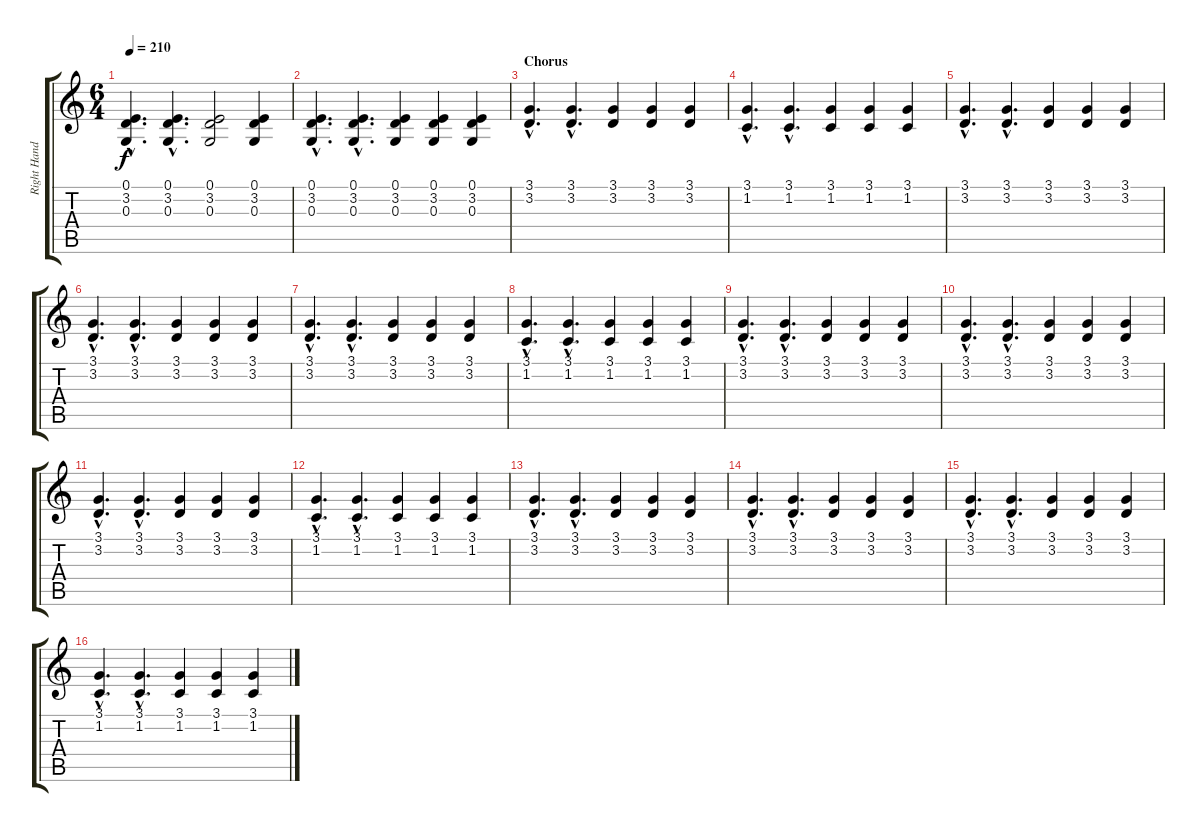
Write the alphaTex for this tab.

\track ("Right Hand" "Right Hand") {instrument acousticgrandpiano}
\staff {score tabs}
\tuning (E4 B3 G3 D3 A2 E2) {hide}
\ts (6 4)
\tempo 210
\clef g2
\ks c
(0.1{hac} 3.2{hac} 0.3{hac}).4{d dy f} (0.1{hac} 3.2{hac} 0.3{hac}).4{d} (0.1 3.2 0.3).2 (0.1 3.2 0.3).4 |
(0.1{hac} 3.2{hac} 0.3{hac}).4{d} (0.1{hac} 3.2{hac} 0.3{hac}).4{d} (0.1 3.2 0.3).4 (0.1 3.2 0.3).4 (0.1 3.2 0.3).4 |
\section ("" "Chorus")
(3.1{hac} 3.2{hac}).4{d} (3.1{hac} 3.2{hac}).4{d} (3.1 3.2).4 (3.1 3.2).4 (3.1 3.2).4 |
(3.1{hac} 1.2{hac}).4{d} (3.1{hac} 1.2{hac}).4{d} (3.1 1.2).4 (3.1 1.2).4 (3.1 1.2).4 |
(3.1{hac} 3.2{hac}).4{d} (3.1{hac} 3.2{hac}).4{d} (3.1 3.2).4 (3.1 3.2).4 (3.1 3.2).4 |
(3.1{hac} 3.2{hac}).4{d} (3.1{hac} 3.2{hac}).4{d} (3.1 3.2).4 (3.1 3.2).4 (3.1 3.2).4 |
(3.1{hac} 3.2{hac}).4{d} (3.1{hac} 3.2{hac}).4{d} (3.1 3.2).4 (3.1 3.2).4 (3.1 3.2).4 |
(3.1{hac} 1.2{hac}).4{d} (3.1{hac} 1.2{hac}).4{d} (3.1 1.2).4 (3.1 1.2).4 (3.1 1.2).4 |
(3.1{hac} 3.2{hac}).4{d} (3.1{hac} 3.2{hac}).4{d} (3.1 3.2).4 (3.1 3.2).4 (3.1 3.2).4 |
(3.1{hac} 3.2{hac}).4{d} (3.1{hac} 3.2{hac}).4{d} (3.1 3.2).4 (3.1 3.2).4 (3.1 3.2).4 |
(3.1{hac} 3.2{hac}).4{d} (3.1{hac} 3.2{hac}).4{d} (3.1 3.2).4 (3.1 3.2).4 (3.1 3.2).4 |
(3.1{hac} 1.2{hac}).4{d} (3.1{hac} 1.2{hac}).4{d} (3.1 1.2).4 (3.1 1.2).4 (3.1 1.2).4 |
(3.1{hac} 3.2{hac}).4{d} (3.1{hac} 3.2{hac}).4{d} (3.1 3.2).4 (3.1 3.2).4 (3.1 3.2).4 |
(3.1{hac} 3.2{hac}).4{d} (3.1{hac} 3.2{hac}).4{d} (3.1 3.2).4 (3.1 3.2).4 (3.1 3.2).4 |
(3.1{hac} 3.2{hac}).4{d} (3.1{hac} 3.2{hac}).4{d} (3.1 3.2).4 (3.1 3.2).4 (3.1 3.2).4 |
(3.1{hac} 1.2{hac}).4{d} (3.1{hac} 1.2{hac}).4{d} (3.1 1.2).4 (3.1 1.2).4 (3.1 1.2).4
